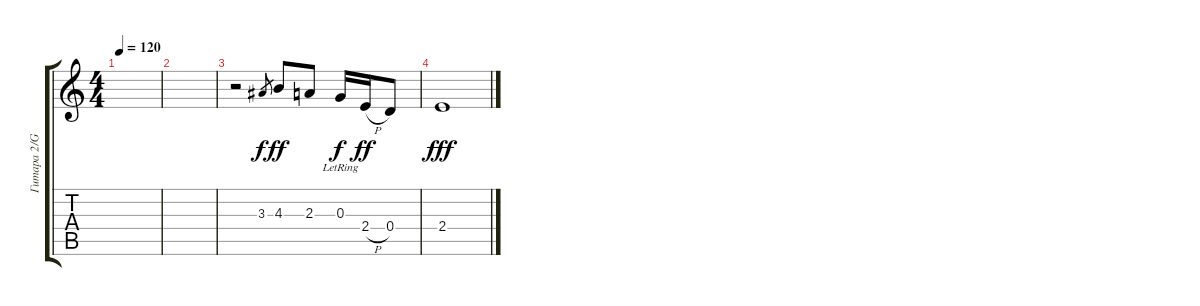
\track ("Гитара 2/Guitar 2" "Гитара 2/G") {instrument electricguitarjazz}
\staff {score tabs}
\tuning (E4 B3 G3 D3 A2 E2) {hide}
\ts (4 4)
\tempo 120
\clef g2
\ks c
|
|
r.2 3.3.8{gr} 4.3.8{dy ff} 2.3.8 0.3{lr}.16{dy f} 2.4{h}.16{dy ff} 0.4.8 |
2.4.1{dy fff}
